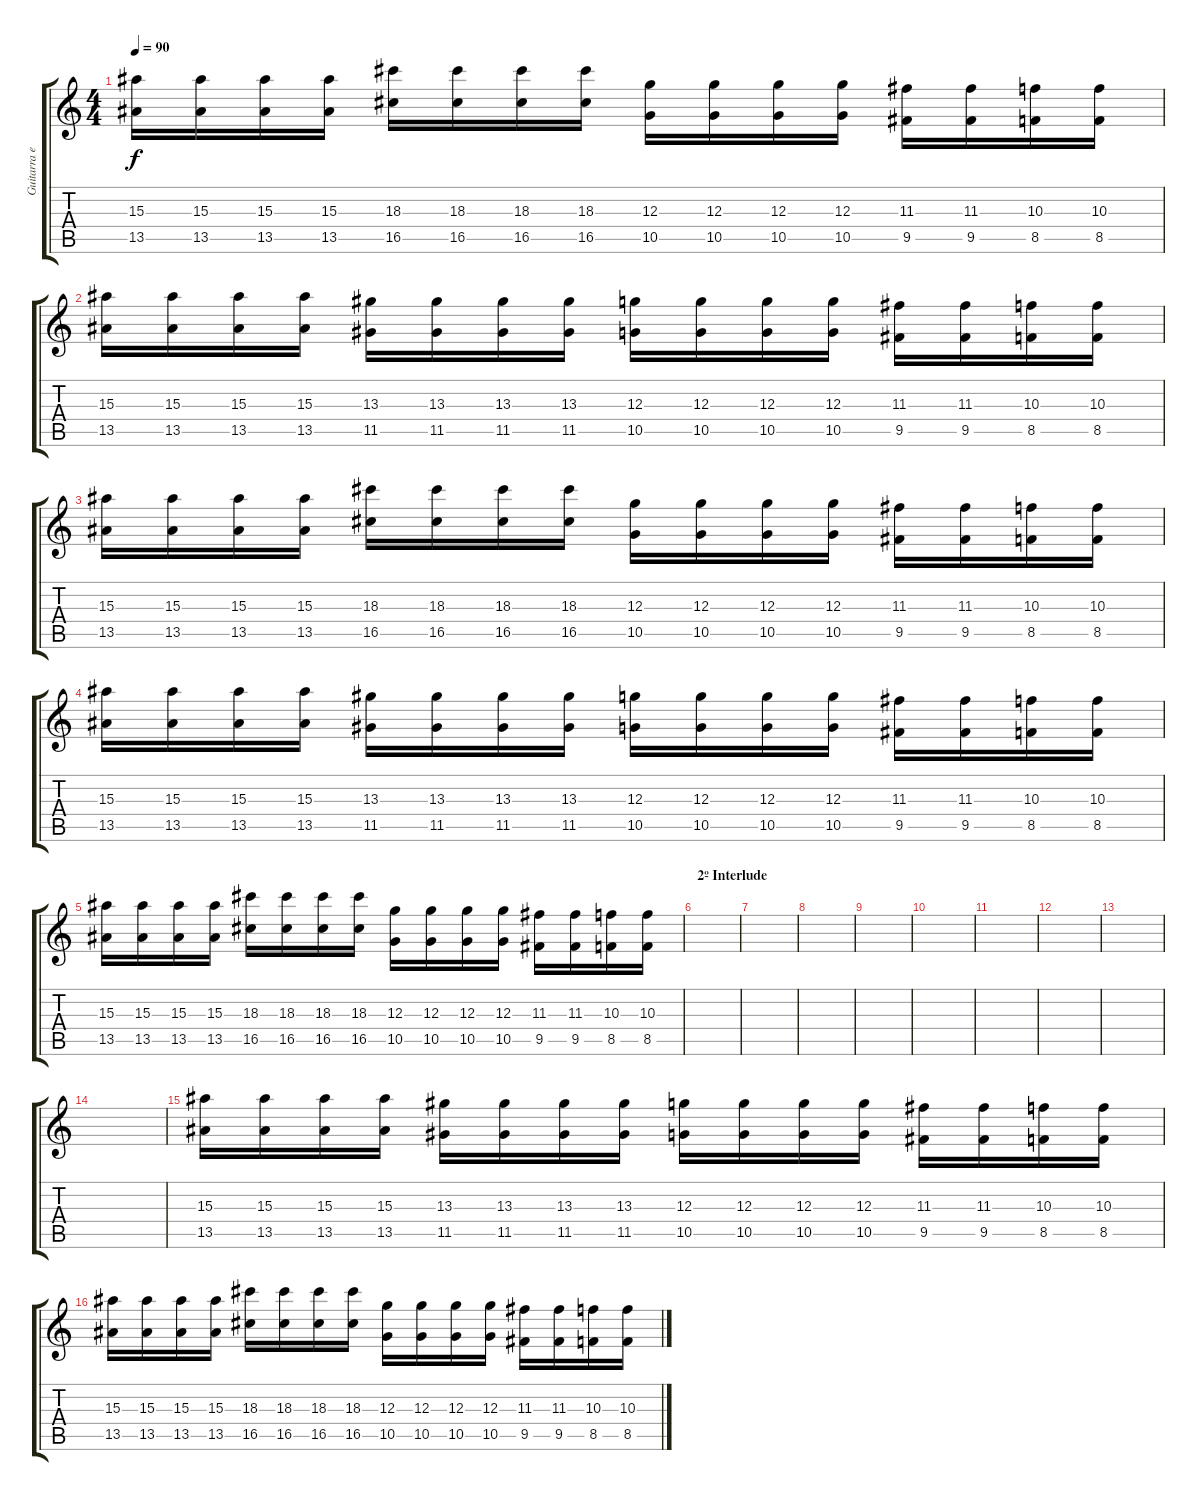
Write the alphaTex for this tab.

\track ("Guitarra extra" "Guitarra e") {instrument overdrivenguitar}
\staff {score tabs}
\tuning (E4 B3 G3 D3 A2 E2) {hide}
\ts (4 4)
\tempo 90
\clef g2
\ks c
(15.3 13.5).16{dy f} (15.3 13.5).16 (15.3 13.5).16 (15.3 13.5).16 (18.3 16.5).16 (18.3 16.5).16 (18.3 16.5).16 (18.3 16.5).16 (12.3 10.5).16 (12.3 10.5).16 (12.3 10.5).16 (12.3 10.5).16 (11.3 9.5).16 (11.3 9.5).16 (10.3 8.5).16 (10.3 8.5).16 |
(15.3 13.5).16 (15.3 13.5).16 (15.3 13.5).16 (15.3 13.5).16 (13.3 11.5).16 (13.3 11.5).16 (13.3 11.5).16 (13.3 11.5).16 (12.3 10.5).16 (12.3 10.5).16 (12.3 10.5).16 (12.3 10.5).16 (11.3 9.5).16 (11.3 9.5).16 (10.3 8.5).16 (10.3 8.5).16 |
(15.3 13.5).16 (15.3 13.5).16 (15.3 13.5).16 (15.3 13.5).16 (18.3 16.5).16 (18.3 16.5).16 (18.3 16.5).16 (18.3 16.5).16 (12.3 10.5).16 (12.3 10.5).16 (12.3 10.5).16 (12.3 10.5).16 (11.3 9.5).16 (11.3 9.5).16 (10.3 8.5).16 (10.3 8.5).16 |
(15.3 13.5).16 (15.3 13.5).16 (15.3 13.5).16 (15.3 13.5).16 (13.3 11.5).16 (13.3 11.5).16 (13.3 11.5).16 (13.3 11.5).16 (12.3 10.5).16 (12.3 10.5).16 (12.3 10.5).16 (12.3 10.5).16 (11.3 9.5).16 (11.3 9.5).16 (10.3 8.5).16 (10.3 8.5).16 |
(15.3 13.5).16 (15.3 13.5).16 (15.3 13.5).16 (15.3 13.5).16 (18.3 16.5).16 (18.3 16.5).16 (18.3 16.5).16 (18.3 16.5).16 (12.3 10.5).16 (12.3 10.5).16 (12.3 10.5).16 (12.3 10.5).16 (11.3 9.5).16 (11.3 9.5).16 (10.3 8.5).16 (10.3 8.5).16 |
\section ("" "2º Interlude")
|
|
|
|
|
|
|
|
|
(15.3 13.5).16 (15.3 13.5).16 (15.3 13.5).16 (15.3 13.5).16 (13.3 11.5).16 (13.3 11.5).16 (13.3 11.5).16 (13.3 11.5).16 (12.3 10.5).16 (12.3 10.5).16 (12.3 10.5).16 (12.3 10.5).16 (11.3 9.5).16 (11.3 9.5).16 (10.3 8.5).16 (10.3 8.5).16 |
(15.3 13.5).16 (15.3 13.5).16 (15.3 13.5).16 (15.3 13.5).16 (18.3 16.5).16 (18.3 16.5).16 (18.3 16.5).16 (18.3 16.5).16 (12.3 10.5).16 (12.3 10.5).16 (12.3 10.5).16 (12.3 10.5).16 (11.3 9.5).16 (11.3 9.5).16 (10.3 8.5).16 (10.3 8.5).16
